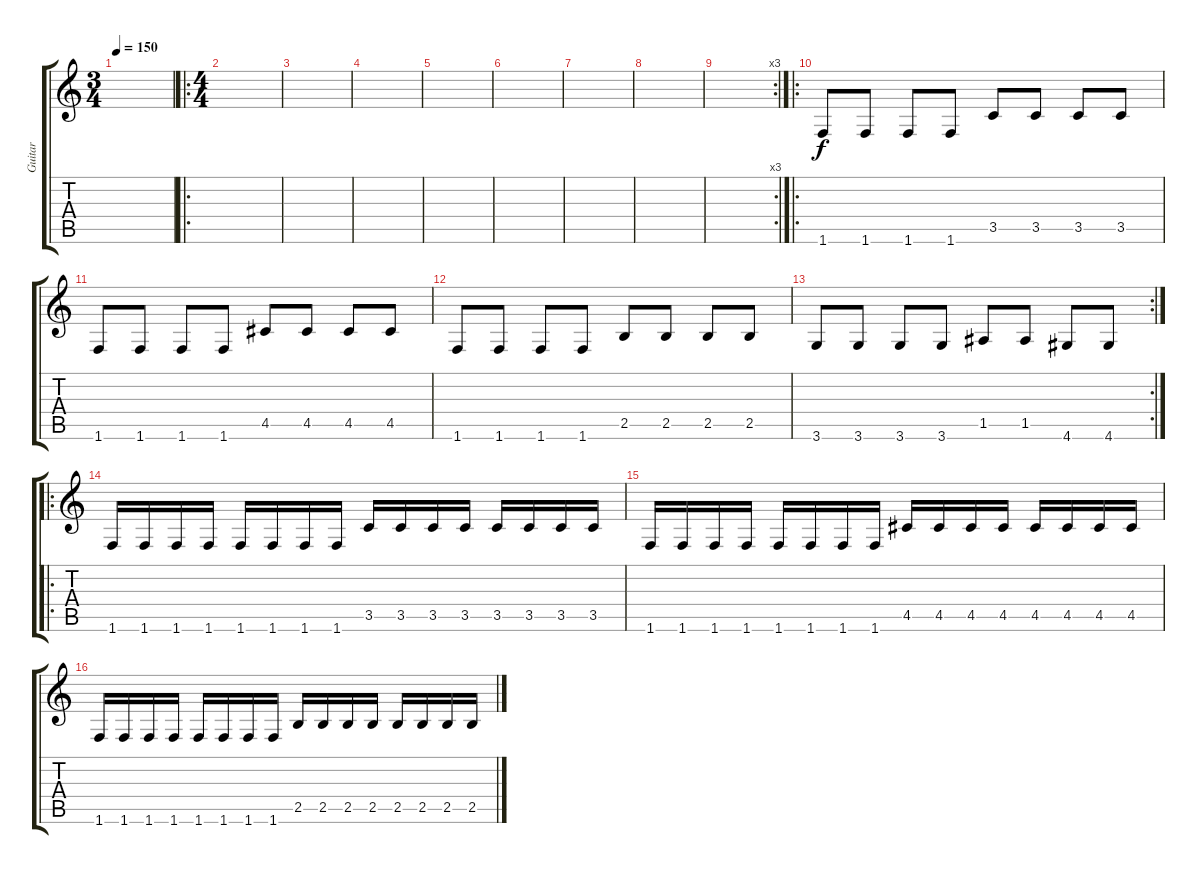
\track ("Guitar" "Guitar") {instrument distortionguitar}
\staff {score tabs}
\tuning (E4 B3 G3 D3 A2 E2) {hide}
\ts (3 4)
\tempo 150
\clef g2
\ks c
|
\ro
\ts (4 4)
|
|
|
|
|
|
|
\rc 3
|
\ro
1.6.8 1.6.8 1.6.8 1.6.8 3.5.8 3.5.8 3.5.8 3.5.8 |
1.6.8 1.6.8 1.6.8 1.6.8 4.5.8 4.5.8 4.5.8 4.5.8 |
1.6.8 1.6.8 1.6.8 1.6.8 2.5.8 2.5.8 2.5.8 2.5.8 |
\rc 2
3.6.8 3.6.8 3.6.8 3.6.8 1.5.8 1.5.8 4.6.8 4.6.8 |
\ro
1.6.16 1.6.16 1.6.16 1.6.16 1.6.16 1.6.16 1.6.16 1.6.16 3.5.16 3.5.16 3.5.16 3.5.16 3.5.16 3.5.16 3.5.16 3.5.16 |
1.6.16 1.6.16 1.6.16 1.6.16 1.6.16 1.6.16 1.6.16 1.6.16 4.5.16 4.5.16 4.5.16 4.5.16 4.5.16 4.5.16 4.5.16 4.5.16 |
1.6.16 1.6.16 1.6.16 1.6.16 1.6.16 1.6.16 1.6.16 1.6.16 2.5.16 2.5.16 2.5.16 2.5.16 2.5.16 2.5.16 2.5.16 2.5.16
